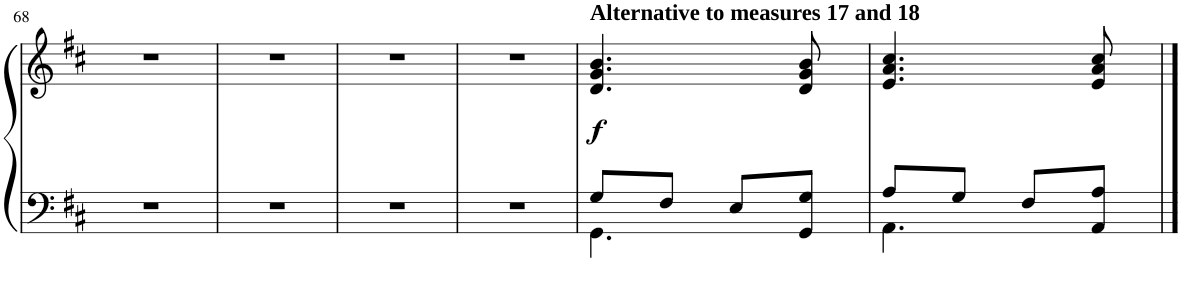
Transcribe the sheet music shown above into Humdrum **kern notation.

**kern	**kern	**dynam
*part1	*part1	*part1
*staff2	*staff1	*staff1/2
*I"Piano	*	*
*I'Pno	*	*
!!LO:PB:g=z
*clefF4	*clefG2	*
*k[f#c#]	*k[f#c#]	*
*M2/4	*M2/4	*
=68	=68	=68
2r	2r	.
=69	=69	=69
2r	2r	.
=70	=70	=70
2r	2r	.
=71	=71	=71
2r	2r	.
=72	=72	=72
*^	*	*
!	!	!LO:TX:a:B:t=Alternative to measures 17 and 18	!
!	!	!	!LO:DY:b
8G/L	4.GG\	4.d/ 4.g/ 4.b/	f
8F#/J	.	.	.
8E/L	.	.	.
8GG/ 8G/J	8ryy	8d/ 8g/ 8b/	.
=73	=73	=73	=73
8A/L	4.AA\	4.e/ 4.a/ 4.cc#/	.
8G/J	.	.	.
8F#/L	.	.	.
8AA/ 8A/J	8ryy	8e/ 8a/ 8cc#/	.
*v	*v	*	*
==	==	==
*-	*-	*-
